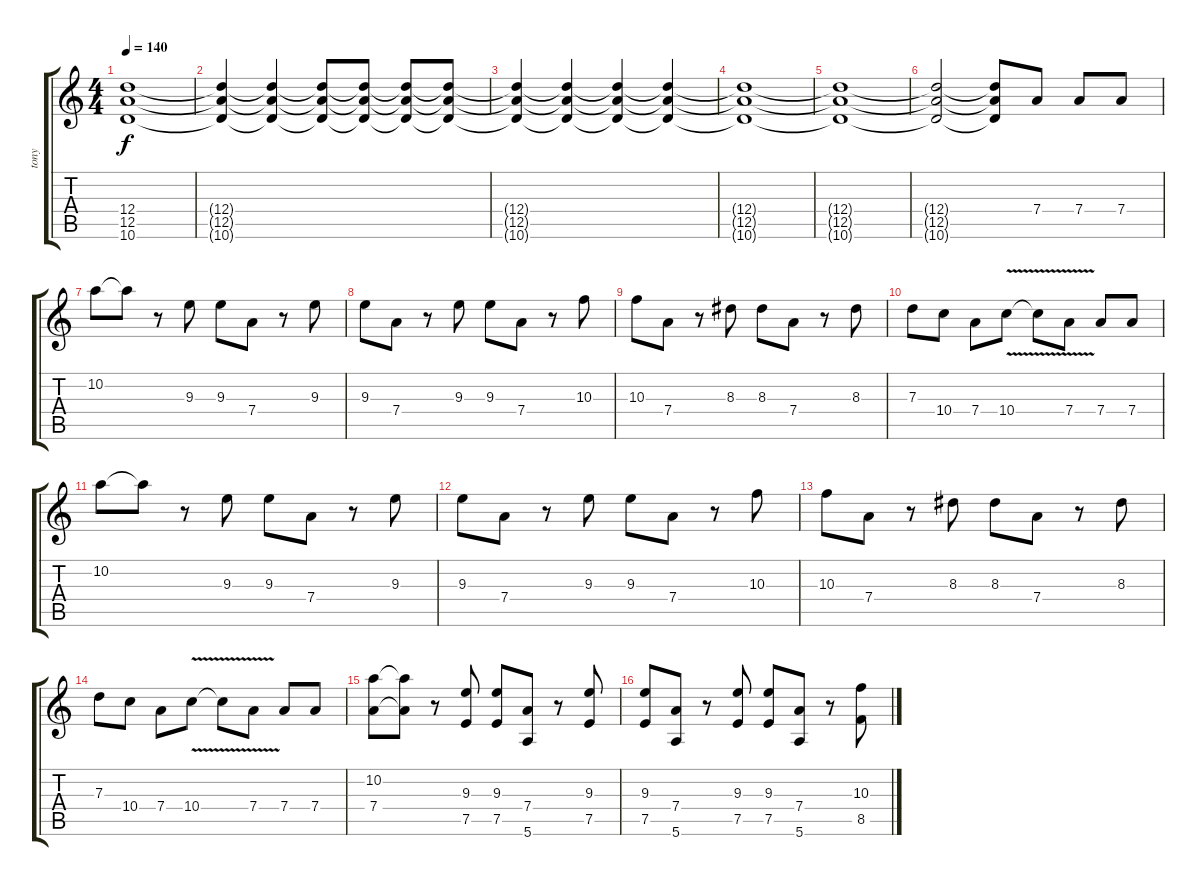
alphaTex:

\track ("tony" "tony") {instrument overdrivenguitar}
\staff {score tabs}
\tuning (E4 B3 G3 D3 A2 E2) {hide}
\ts (4 4)
\tempo 140
\clef g2
\ks c
(12.4{t} 12.5{t} 10.6{t}).1{dy f} |
(12.4{t} 12.5{t} 10.6{t}).4 (12.4{t} 12.5{t} 10.6{t}).4 (12.4{t} 12.5{t} 10.6{t}).8 (12.4{t} 12.5{t} 10.6{t}).8 (12.4{t} 12.5{t} 10.6{t}).8 (12.4{t} 12.5{t} 10.6{t}).8 |
(12.4{t} 12.5{t} 10.6{t}).4 (12.4{t} 12.5{t} 10.6{t}).4 (12.4{t} 12.5{t} 10.6{t}).4 (12.4{t} 12.5{t} 10.6{t}).4 |
(12.4{t} 12.5{t} 10.6{t}).1 |
(12.4{t} 12.5{t} 10.6{t}).1 |
(12.4{t} 12.5{t} 10.6{t}).2 (12.4{t} 12.5{t} 10.6{t}).8 7.4.8 7.4.8 7.4.8 |
10.2.8{volume 13} 10.2{t}.8 r.8 9.3.8 9.3.8 7.4.8 r.8 9.3.8 |
9.3.8 7.4.8 r.8 9.3.8 9.3.8 7.4.8 r.8 10.3.8 |
10.3.8 7.4.8 r.8 8.3.8 8.3.8 7.4.8 r.8 8.3.8 |
7.3.8 10.4.8 7.4.8 10.4{v}.8 10.4{t}.8 7.4{v}.8 7.4.8 7.4.8 |
10.2.8{volume 13} 10.2{t}.8 r.8 9.3.8 9.3.8 7.4.8 r.8 9.3.8 |
9.3.8 7.4.8 r.8 9.3.8 9.3.8 7.4.8 r.8 10.3.8 |
10.3.8 7.4.8 r.8 8.3.8 8.3.8 7.4.8 r.8 8.3.8 |
7.3.8 10.4.8 7.4.8 10.4{v}.8 10.4{t}.8 7.4{v}.8 7.4.8 7.4.8 |
(10.2 7.4).8{volume 13} (10.2{t} 7.4{t}).8 r.8 (9.3 7.5).8 (9.3 7.5).8 (7.4 5.6).8 r.8 (9.3 7.5).8 |
(9.3 7.5).8 (7.4 5.6).8 r.8 (9.3 7.5).8 (9.3 7.5).8 (7.4 5.6).8 r.8 (10.3 8.5).8
